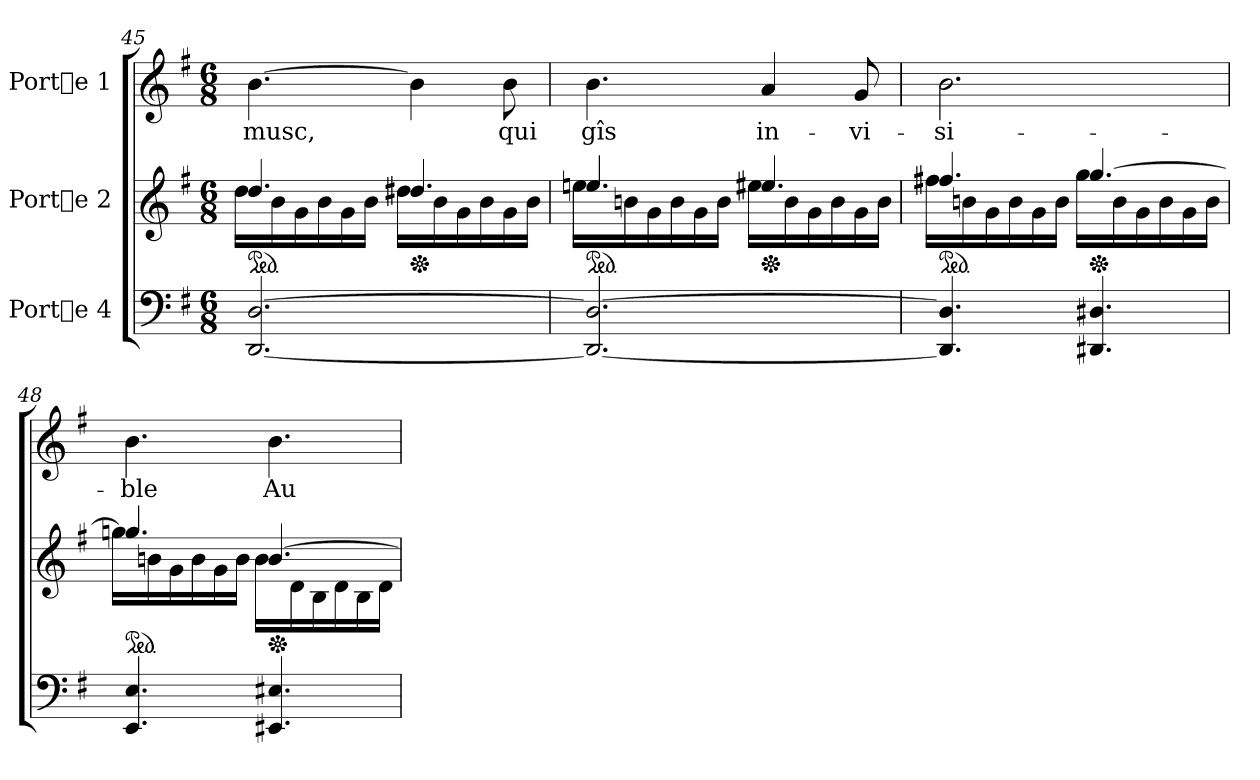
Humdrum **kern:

**kern	**kern	**kern	**text
*part3	*part2	*part1	*part1
*staff3	*staff2	*staff1	*staff1
*I"Porte 4	*I"Porte 2	*I"Porte 1	*
*clefF4	*clefG2	*clefG2	*
*k[f#]	*k[f#]	*k[f#]	*
*G:	*G:	*G:	*
*M6/8	*M6/8	*M6/8	*
*	*ped	*	*
=45	=45	=45	=45
*	*^	*	*
!	!	!	!	!LO:LY:b
[<2.D/ [<2.DD/	4.dd/	16dd\L	[>4.b\	musc,
.	.	16b\	.	.
.	.	16g\	.	.
.	.	16b\	.	.
.	.	16g\	.	.
.	.	16b\J	.	.
*	*Xped	*	*	*
!	!	!	!	!LO:LY:b
.	4.dd#X/	16dd#X\L	4b\]	.
.	.	16b\	.	.
.	.	16g\	.	.
.	.	16b\	.	.
!	!	!	!	!LO:LY:b
.	.	16g\	8b\	qui
.	.	16b\J	.	.
!!LO:LB:g=z
=46	=46	=46	=46	=46
*	*ped	*	*	*
!	!	!	!	!LO:LY:b
2.D/_< 2.DD/_<	4.een/	16een\L	4.b\	gîs
.	.	16bn\	.	.
.	.	16g\	.	.
.	.	16b\	.	.
.	.	16g\	.	.
.	.	16b\J	.	.
*	*Xped	*	*	*
!	!	!	!	!LO:LY:b
.	4.ee#X/	16ee#X\L	4a/	in-
.	.	16b\	.	.
.	.	16g\	.	.
.	.	16b\	.	.
!	!	!	!	!LO:LY:b
.	.	16g\	8g/	-vi-
.	.	16b\J	.	.
=47	=47	=47	=47	=47
*	*ped	*	*	*
!	!	!	!	!LO:LY:b
4.D/] 4.DD/]	4.ff#X/	16ff#X\L	2.b\	-si-
.	.	16bn\	.	.
.	.	16g\	.	.
.	.	16b\	.	.
.	.	16g\	.	.
.	.	16b\J	.	.
*	*Xped	*	*	*
4.D#X/ 4.DD#X/	[<4.gg/	16gg\L	.	.
.	.	16b\	.	.
.	.	16g\	.	.
.	.	16b\	.	.
.	.	16g\	.	.
.	.	16b\J	.	.
=48	=48	=48	=48	=48
*	*ped	*	*	*
!	!	!	!	!LO:LY:b
4.E/ 4.EE/	4.ggn/	16ggn\L]	4.b\	-ble
.	.	16bn\	.	.
.	.	16g\	.	.
.	.	16b\	.	.
.	.	16g\	.	.
.	.	16b\J	.	.
*	*Xped	*	*	*
!	!	!	!	!LO:LY:b
4.E#X/ 4.EE#X/	[<4.b/	16b\L	4.b\	Au
.	.	16d\	.	.
.	.	16B\	.	.
.	.	16d\	.	.
.	.	16B\	.	.
.	.	16d\J	.	.
*	*v	*v	*	*
=	=	=	=
*-	*-	*-	*-
